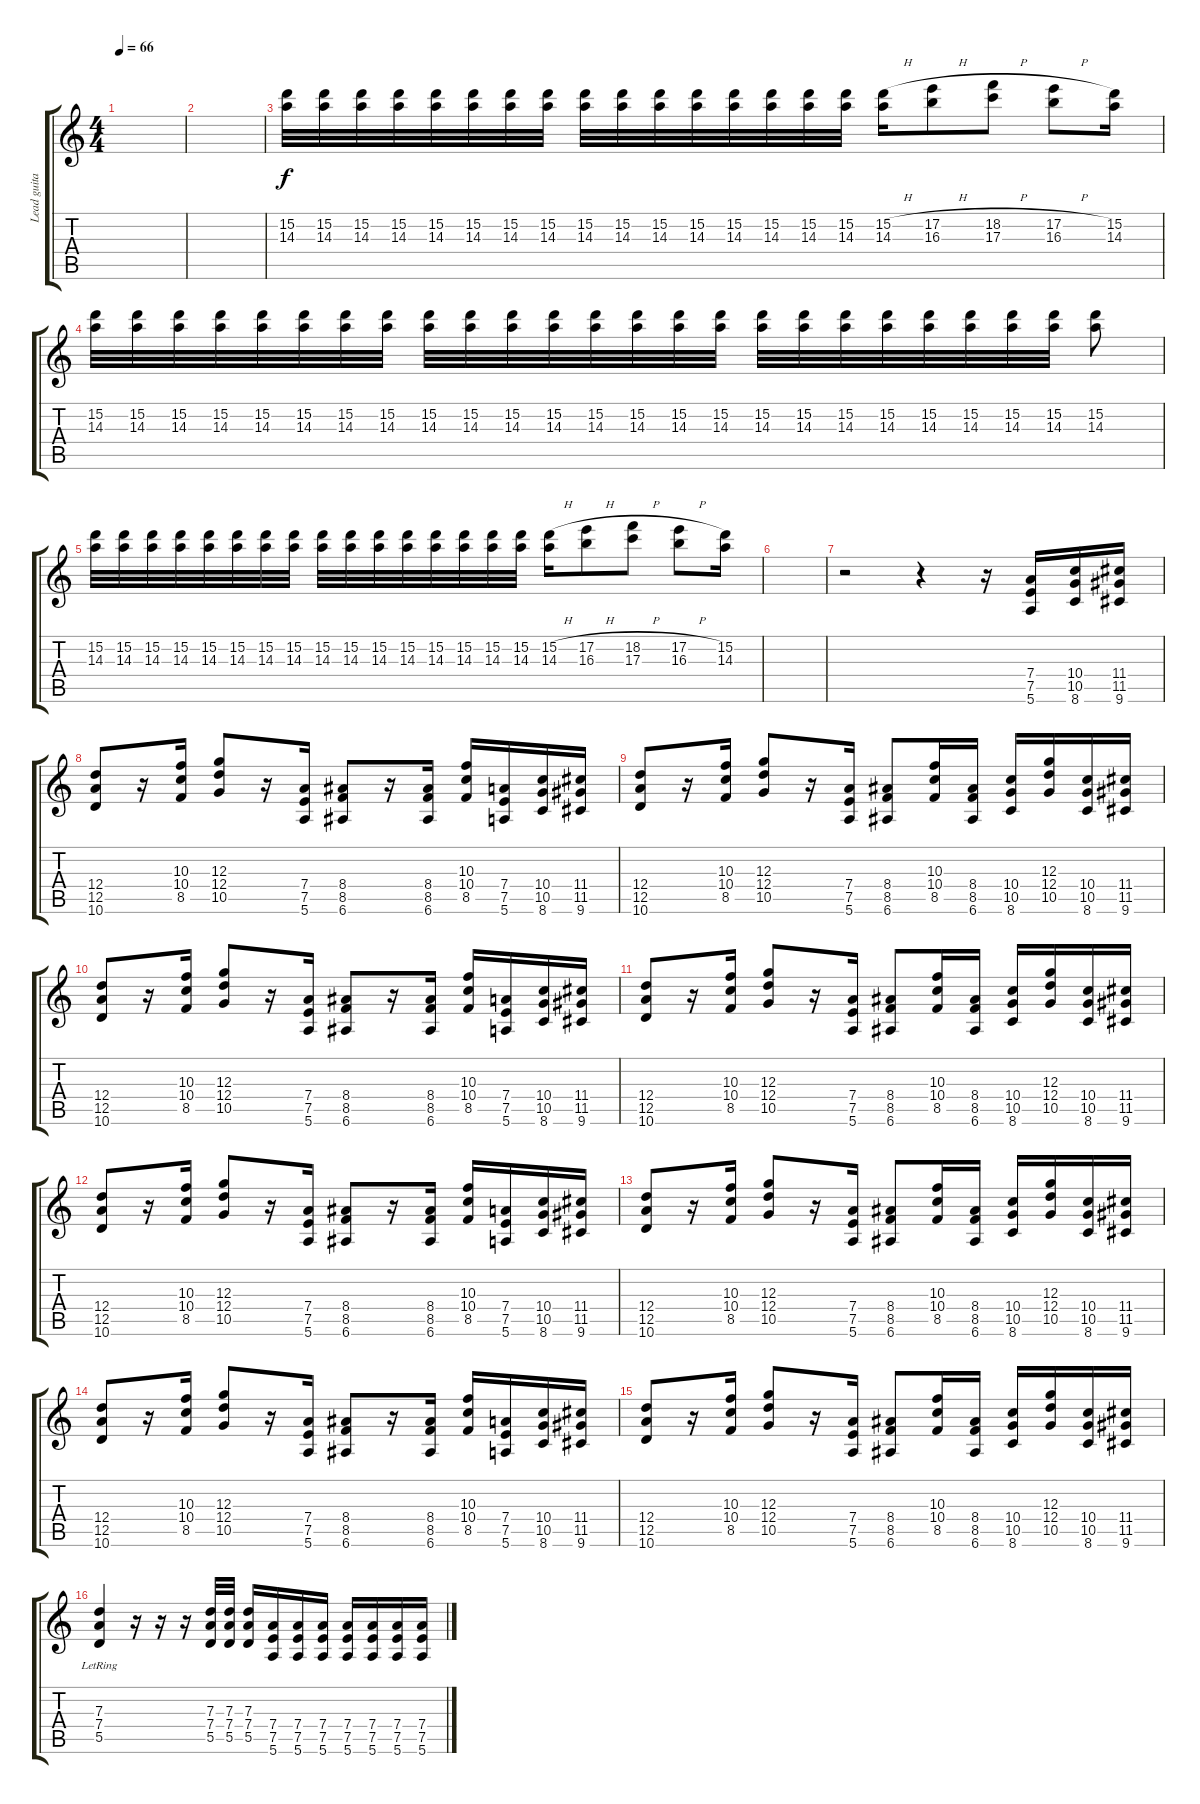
\track ("Lead guitar" "Lead guita") {instrument overdrivenguitar}
\staff {score tabs}
\tuning (E4 B3 G3 D3 A2 E2) {hide}
\ts (4 4)
\tempo 66
\clef g2
\ks c
|
|
(15.2 14.3).32 (15.2 14.3).32 (15.2 14.3).32 (15.2 14.3).32 (15.2 14.3).32 (15.2 14.3).32 (15.2 14.3).32 (15.2 14.3).32 (15.2 14.3).32 (15.2 14.3).32 (15.2 14.3).32 (15.2 14.3).32 (15.2 14.3).32 (15.2 14.3).32 (15.2 14.3).32 (15.2 14.3).32 (15.2{h} 14.3).16 (17.2{h} 16.3).8 (18.2{h} 17.3).8 (17.2{h} 16.3).8 (15.2 14.3).16 |
(15.2 14.3).32 (15.2 14.3).32 (15.2 14.3).32 (15.2 14.3).32 (15.2 14.3).32 (15.2 14.3).32 (15.2 14.3).32 (15.2 14.3).32 (15.2 14.3).32 (15.2 14.3).32 (15.2 14.3).32 (15.2 14.3).32 (15.2 14.3).32 (15.2 14.3).32 (15.2 14.3).32 (15.2 14.3).32 (15.2 14.3).32 (15.2 14.3).32 (15.2 14.3).32 (15.2 14.3).32 (15.2 14.3).32 (15.2 14.3).32 (15.2 14.3).32 (15.2 14.3).32 (15.2 14.3).8 |
(15.2 14.3).32 (15.2 14.3).32 (15.2 14.3).32 (15.2 14.3).32 (15.2 14.3).32 (15.2 14.3).32 (15.2 14.3).32 (15.2 14.3).32 (15.2 14.3).32 (15.2 14.3).32 (15.2 14.3).32 (15.2 14.3).32 (15.2 14.3).32 (15.2 14.3).32 (15.2 14.3).32 (15.2 14.3).32 (15.2{h} 14.3).16 (17.2{h} 16.3).8 (18.2{h} 17.3).8 (17.2{h} 16.3).8 (15.2 14.3).16 |
|
r.2 r.4 r.16 (7.4 7.5 5.6).16 (10.4 10.5 8.6).16 (11.4 11.5 9.6).16 |
(12.4 12.5 10.6).8 r.16 (10.3 10.4 8.5).16 (12.3 12.4 10.5).8 r.16 (7.4 7.5 5.6).16 (8.4 8.5 6.6).8 r.16 (8.4 8.5 6.6).16 (10.3 10.4 8.5).16 (7.4 7.5 5.6).16 (10.4 10.5 8.6).16 (11.4 11.5 9.6).16 |
(12.4 12.5 10.6).8 r.16 (10.3 10.4 8.5).16 (12.3 12.4 10.5).8 r.16 (7.4 7.5 5.6).16 (8.4 8.5 6.6).8 (10.3 10.4 8.5).16 (8.4 8.5 6.6).16 (10.4 10.5 8.6).16 (12.3 12.4 10.5).16 (10.4 10.5 8.6).16 (11.4 11.5 9.6).16 |
(12.4 12.5 10.6).8 r.16 (10.3 10.4 8.5).16 (12.3 12.4 10.5).8 r.16 (7.4 7.5 5.6).16 (8.4 8.5 6.6).8 r.16 (8.4 8.5 6.6).16 (10.3 10.4 8.5).16 (7.4 7.5 5.6).16 (10.4 10.5 8.6).16 (11.4 11.5 9.6).16 |
(12.4 12.5 10.6).8 r.16 (10.3 10.4 8.5).16 (12.3 12.4 10.5).8 r.16 (7.4 7.5 5.6).16 (8.4 8.5 6.6).8 (10.3 10.4 8.5).16 (8.4 8.5 6.6).16 (10.4 10.5 8.6).16 (12.3 12.4 10.5).16 (10.4 10.5 8.6).16 (11.4 11.5 9.6).16 |
(12.4 12.5 10.6).8 r.16 (10.3 10.4 8.5).16 (12.3 12.4 10.5).8 r.16 (7.4 7.5 5.6).16 (8.4 8.5 6.6).8 r.16 (8.4 8.5 6.6).16 (10.3 10.4 8.5).16 (7.4 7.5 5.6).16 (10.4 10.5 8.6).16 (11.4 11.5 9.6).16 |
(12.4 12.5 10.6).8 r.16 (10.3 10.4 8.5).16 (12.3 12.4 10.5).8 r.16 (7.4 7.5 5.6).16 (8.4 8.5 6.6).8 (10.3 10.4 8.5).16 (8.4 8.5 6.6).16 (10.4 10.5 8.6).16 (12.3 12.4 10.5).16 (10.4 10.5 8.6).16 (11.4 11.5 9.6).16 |
(12.4 12.5 10.6).8 r.16 (10.3 10.4 8.5).16 (12.3 12.4 10.5).8 r.16 (7.4 7.5 5.6).16 (8.4 8.5 6.6).8 r.16 (8.4 8.5 6.6).16 (10.3 10.4 8.5).16 (7.4 7.5 5.6).16 (10.4 10.5 8.6).16 (11.4 11.5 9.6).16 |
(12.4 12.5 10.6).8 r.16 (10.3 10.4 8.5).16 (12.3 12.4 10.5).8 r.16 (7.4 7.5 5.6).16 (8.4 8.5 6.6).8 (10.3 10.4 8.5).16 (8.4 8.5 6.6).16 (10.4 10.5 8.6).16 (12.3 12.4 10.5).16 (10.4 10.5 8.6).16 (11.4 11.5 9.6).16 |
(7.3{lr} 7.4 5.5).4 r.16 r.16 r.16 (7.3 7.4 5.5).32 (7.3 7.4 5.5).32 (7.3 7.4 5.5).16 (7.4 7.5 5.6).16 (7.4 7.5 5.6).16 (7.4 7.5 5.6).16 (7.4 7.5 5.6).16 (7.4 7.5 5.6).16 (7.4 7.5 5.6).16 (7.4 7.5 5.6).16
